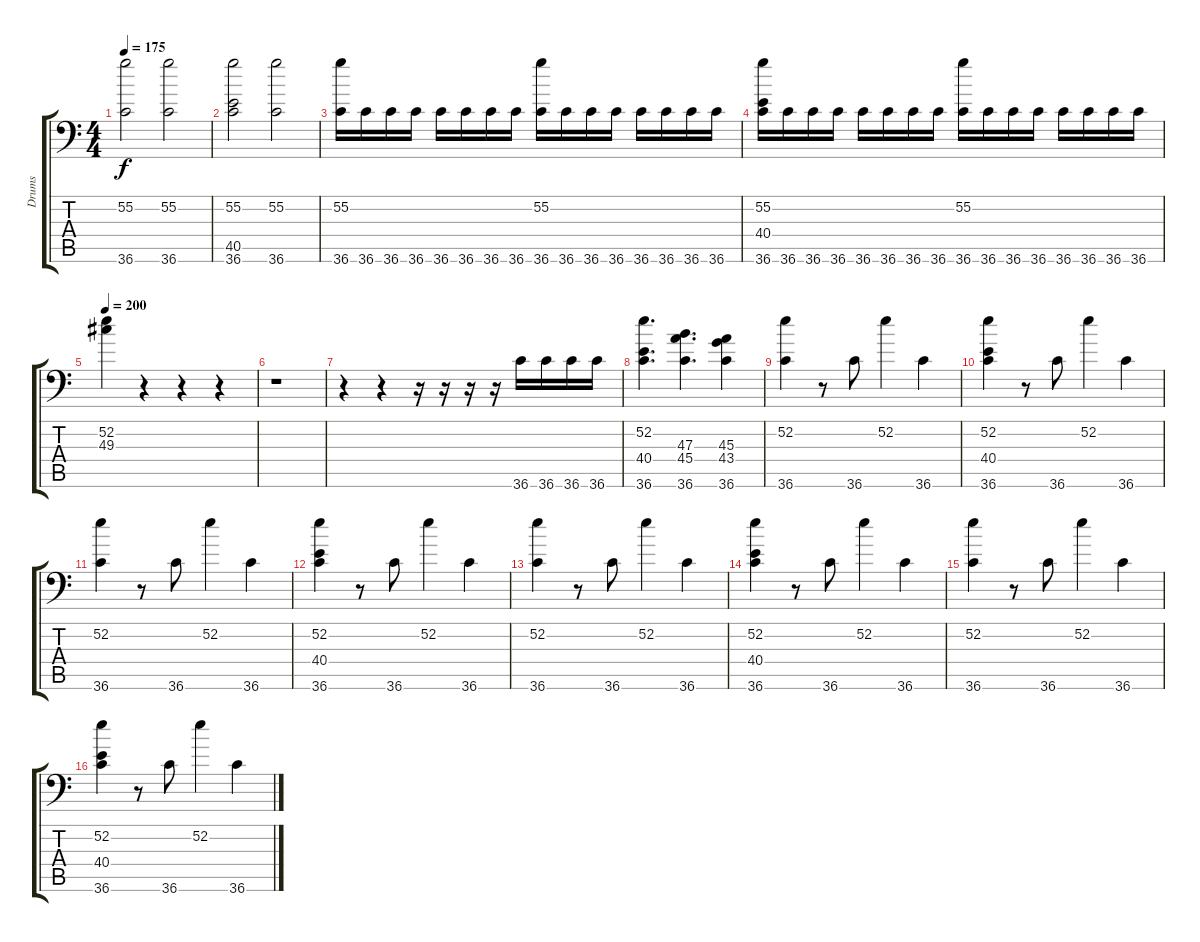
\track ("Drums" "Drums") {instrument acousticgrandpiano}
\staff {score tabs}
\tuning (C-1 C-1 C-1 C-1 C-1 C-1) {hide}
\ts (4 4)
\tempo 175
\clef f4
\ks c
(55.2 36.6).2{dy f} (55.2 36.6).2 |
(55.2 40.5 36.6).2 (55.2 36.6).2 |
(55.2 36.6).16 36.6.16 36.6.16 36.6.16 36.6.16 36.6.16 36.6.16 36.6.16 (55.2 36.6).16 36.6.16 36.6.16 36.6.16 36.6.16 36.6.16 36.6.16 36.6.16 |
(55.2 40.4 36.6).16 36.6.16 36.6.16 36.6.16 36.6.16 36.6.16 36.6.16 36.6.16 (55.2 36.6).16 36.6.16 36.6.16 36.6.16 36.6.16 36.6.16 36.6.16 36.6.16 |
\tempo 200
(52.2 49.3).4 r.4 r.4 r.4 |
r.1 |
r.4 r.4 r.16 r.16 r.16 r.16 36.6.16 36.6.16 36.6.16 36.6.16 |
(52.2 40.4 36.6).4{d} (47.3 45.4 36.6).4{d} (45.3 43.4 36.6).4 |
(52.2 36.6).4 r.8 36.6.8 52.2.4 36.6.4 |
(52.2 40.4 36.6).4 r.8 36.6.8 52.2.4 36.6.4 |
(52.2 36.6).4 r.8 36.6.8 52.2.4 36.6.4 |
(52.2 40.4 36.6).4 r.8 36.6.8 52.2.4 36.6.4 |
(52.2 36.6).4 r.8 36.6.8 52.2.4 36.6.4 |
(52.2 40.4 36.6).4 r.8 36.6.8 52.2.4 36.6.4 |
(52.2 36.6).4 r.8 36.6.8 52.2.4 36.6.4 |
(52.2 40.4 36.6).4 r.8 36.6.8 52.2.4 36.6.4
